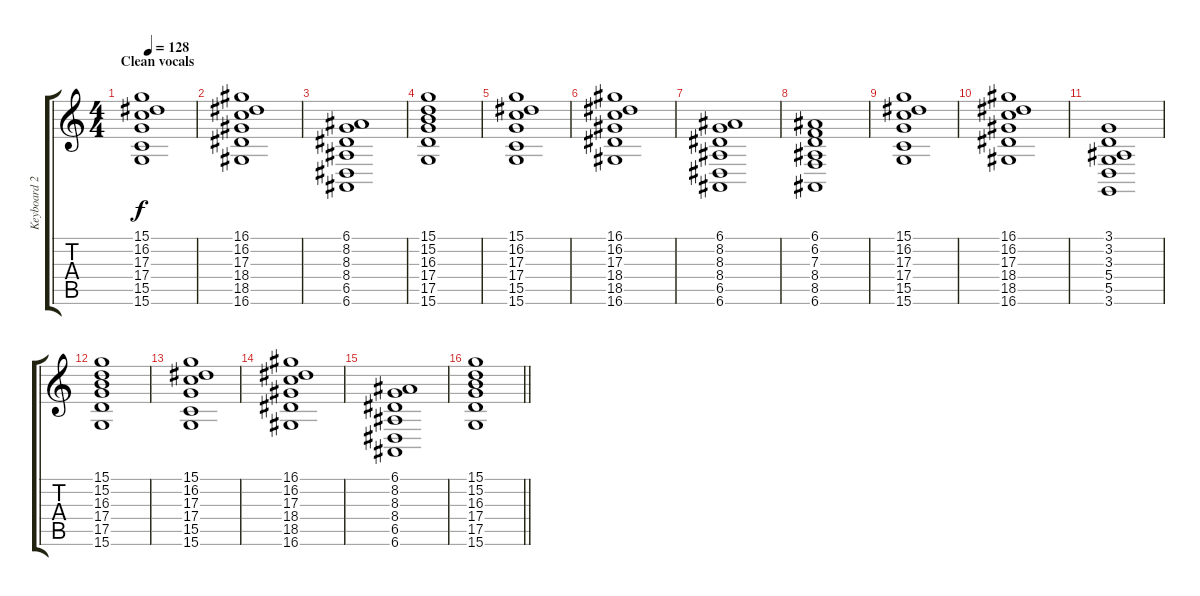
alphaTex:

\track ("Keyboard 2" "Keyboard 2") {instrument stringensemble2}
\staff {score tabs}
\tuning (E4 B3 G3 D3 A2 E2) {hide}
\ts (4 4)
\section ("" "Clean vocals")
\tempo 128
\clef g2
\ks c
(15.1 16.2 17.3 17.4 15.5 15.6).1{dy f} |
(16.1 16.2 17.3 18.4 18.5 16.6).1 |
(6.1 8.2 8.3 8.4 6.5 6.6).1 |
(15.1 15.2 16.3 17.4 17.5 15.6).1 |
(15.1 16.2 17.3 17.4 15.5 15.6).1 |
(16.1 16.2 17.3 18.4 18.5 16.6).1 |
(6.1 8.2 8.3 8.4 6.5 6.6).1 |
(6.1 6.2 7.3 8.4 8.5 6.6).1 |
(15.1 16.2 17.3 17.4 15.5 15.6).1 |
(16.1 16.2 17.3 18.4 18.5 16.6).1 |
(3.1 3.2 3.3 5.4 5.5 3.6).1 |
(15.1 15.2 16.3 17.4 17.5 15.6).1 |
(15.1 16.2 17.3 17.4 15.5 15.6).1 |
(16.1 16.2 17.3 18.4 18.5 16.6).1 |
(6.1 8.2 8.3 8.4 6.5 6.6).1 |
\barLineRight lightlight
(15.1 15.2 16.3 17.4 17.5 15.6).1
